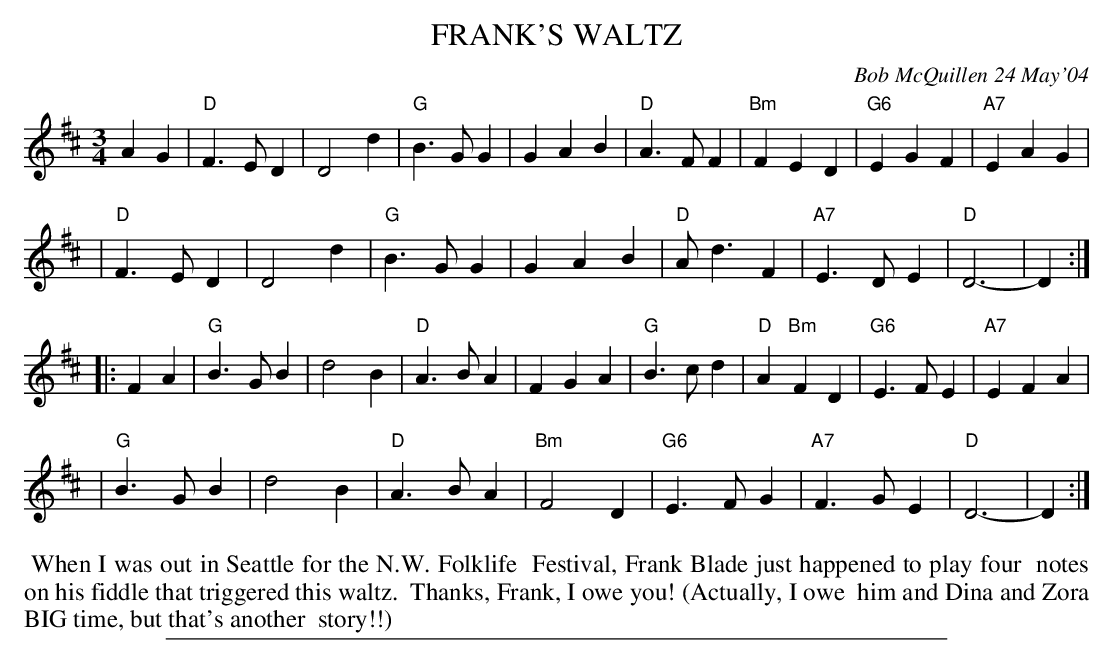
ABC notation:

X:1
T: FRANK'S WALTZ
C: Bob McQuillen 24 May'04
M: 3/4
L: 1/4
K: D
AG \
| "D"F>ED | D2d | "G"B>GG | GAB | "D"A>FF | "Bm"FED | "G6"EGF | "A7"EAG |
| "D"F>ED | D2d | "G"B>GG | GAB | "D"A<dF | "A7"E>DE | "D"D3- | D :|
|: FA \
| "G"B>GB | d2B | "D"A>BA | FGA | "G"B>cd | "D"A"Bm"FD | "G6"E>FE | "A7"EFA |
| "G"B>GB | d2B | "D"A>BA | "Bm"F2D | "G6"E>FG | "A7"F>GE | "D"D3- | D :|
